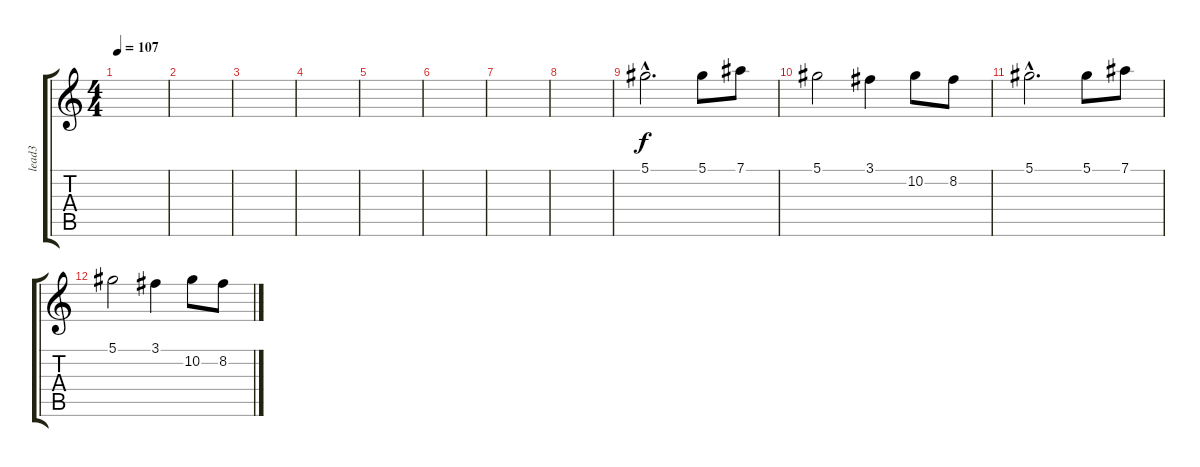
\track ("lead3 " "lead3 ") {instrument overdrivenguitar}
\staff {score tabs}
\tuning (Eb4 Bb3 Gb3 Db3 Ab2 Eb2) {hide}
\ts (4 4)
\tempo 107
\clef g2
\ks c
|
|
|
|
|
|
|
|
5.1{hac}.2{d} 5.1.8 7.1.8 |
5.1.2 3.1.4 10.2.8 8.2.8 |
5.1{hac}.2{d} 5.1.8 7.1.8 |
5.1.2 3.1.4 10.2.8 8.2.8
